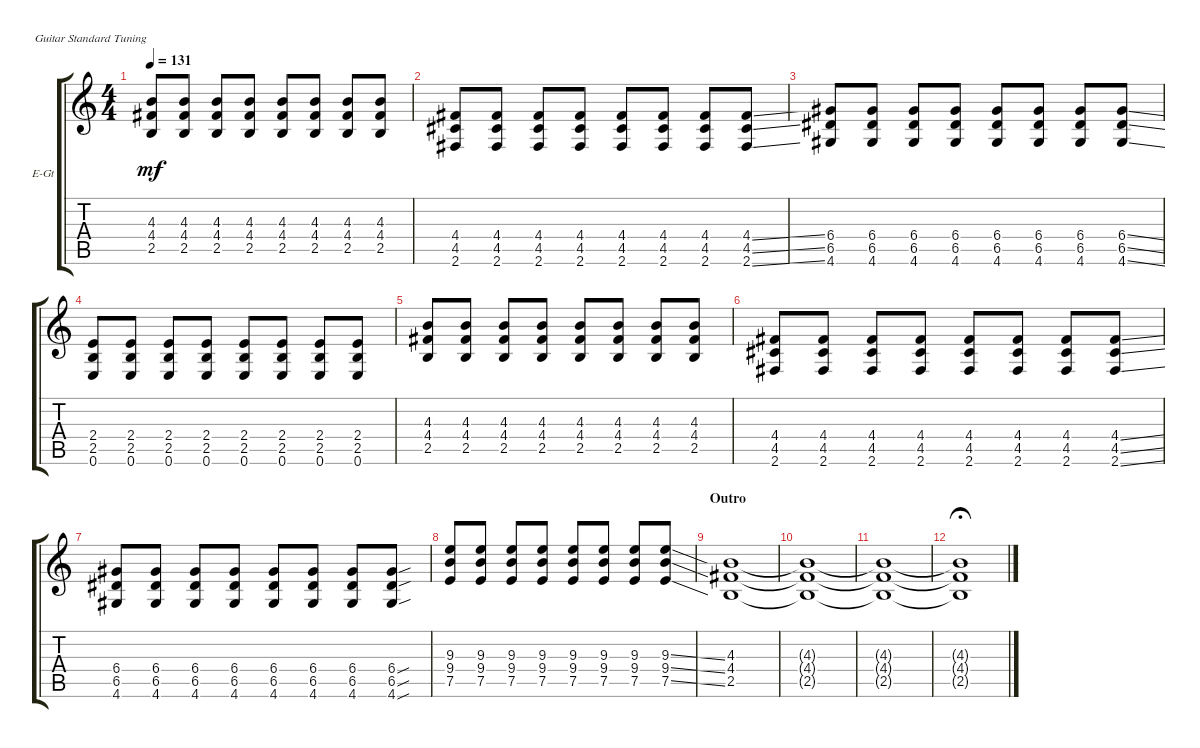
\defaultSystemsLayout 4
\bracketExtendMode groupsimilarinstruments
\firstSystemTrackNameOrientation horizontal
\otherSystemsTrackNameOrientation horizontal
\track ("Guitar 9 (Dist)" "E-Gt") {instrument distortionguitar}
\staff {score tabs}
\tuning (E4 B3 G3 D3 A2 E2)
\ts (4 4)
\tempo 131
\clef g2
\scale
0.333333
\ks c
(2.5 4.4 4.3).8{dy mf} (2.5 4.4 4.3).8 (2.5 4.4 4.3).8 (2.5 4.4 4.3).8 (2.5 4.4 4.3).8 (2.5 4.4 4.3).8 (2.5 4.4 4.3).8 (2.5 4.4 4.3).8 |
\scale
0.333333 (2.6 4.5 4.4).8 (2.6 4.5 4.4).8 (2.6 4.5 4.4).8 (2.6 4.5 4.4).8 (2.6 4.5 4.4).8 (2.6 4.5 4.4).8 (2.6 4.5 4.4).8 (2.6{ss} 4.5{ss} 4.4{ss}).8 |
\scale
0.333333 (4.6 6.5 6.4).8 (4.6 6.5 6.4).8 (4.6 6.5 6.4).8 (4.6 6.5 6.4).8 (4.6 6.5 6.4).8 (4.6 6.5 6.4).8 (4.6 6.5 6.4).8 (4.6{ss} 6.5{ss} 6.4{ss}).8 |
\scale
0.333333 (0.6 2.5 2.4).8 (0.6 2.5 2.4).8 (0.6 2.5 2.4).8 (0.6 2.5 2.4).8 (0.6 2.5 2.4).8 (0.6 2.5 2.4).8 (0.6 2.5 2.4).8 (0.6 2.5 2.4).8 |
\scale
0.333333 (2.5 4.4 4.3).8 (2.5 4.4 4.3).8 (2.5 4.4 4.3).8 (2.5 4.4 4.3).8 (2.5 4.4 4.3).8 (2.5 4.4 4.3).8 (2.5 4.4 4.3).8 (2.5 4.4 4.3).8 |
\scale
0.333333 (2.6 4.5 4.4).8 (2.6 4.5 4.4).8 (2.6 4.5 4.4).8 (2.6 4.5 4.4).8 (2.6 4.5 4.4).8 (2.6 4.5 4.4).8 (2.6 4.5 4.4).8 (2.6{ss} 4.5{ss} 4.4{ss}).8 |
\scale
0.333333 (4.6 6.5 6.4).8 (4.6 6.5 6.4).8 (4.6 6.5 6.4).8 (4.6 6.5 6.4).8 (4.6 6.5 6.4).8 (4.6 6.5 6.4).8 (4.6 6.5 6.4).8 (4.6{sou} 6.5{sou} 6.4{sou}).8 |
\scale
0.333333 (7.5 9.4 9.3).8 (7.5 9.4 9.3).8 (7.5 9.4 9.3).8 (7.5 9.4 9.3).8 (7.5 9.4 9.3).8 (7.5 9.4 9.3).8 (7.5 9.4 9.3).8 (7.5{ss} 9.4{ss} 9.3{ss}).8 |
\section ("" "Outro")
\scale
0.333333 (2.5 4.4 4.3).1 |
\scale
0.333333 (4.3{t} 2.5{t} 4.4{t}).1 |
\scale
0.333333 (2.5{t} 4.3{t} 4.4{t}).1 |
(4.3{t} 2.5{t} 4.4{t}).1{fermata (medium 0.51)}
